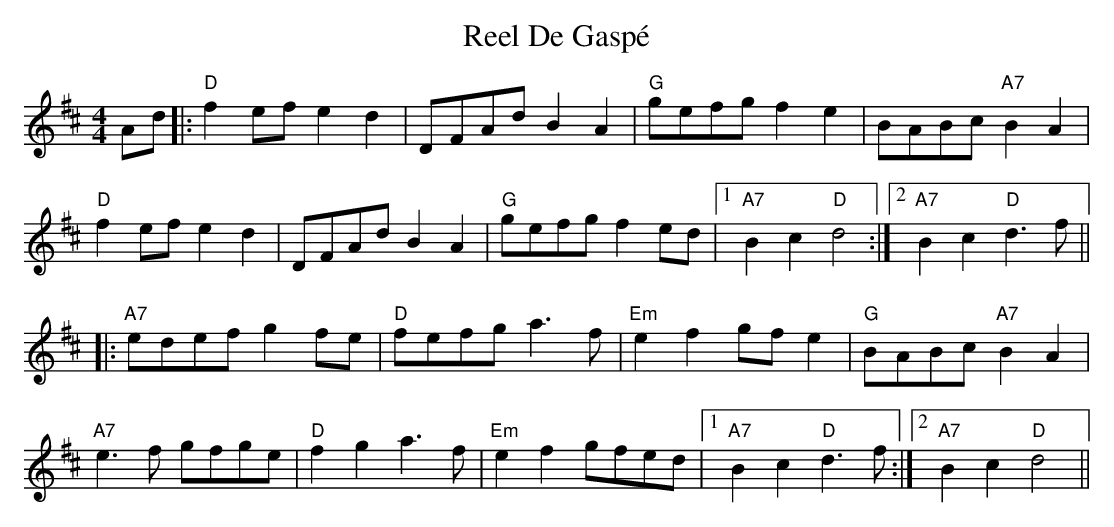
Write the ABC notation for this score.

X:1
T: Reel De Gaspé
M: 4/4
L: 1/8
K: Dmaj
Ad|:"D"f2ef e2d2|DFAd B2A2|"G"gefg f2e2|BABc "A7"B2A2|
"D"f2ef e2d2|DFAd B2A2|"G"gefg f2ed|1 "A7"B2c2 "D"d4:|2 "A7"B2c2 "D"d3f||
|:"A7"edef g2fe|"D"fefga3f|"Em"e2f2 gfe2|"G"BABc "A7"B2A2|
"A7"e3 f gfge|"D"f2g2a3f|"Em"e2f2 gfed|1 "A7"B2c2"D"d3f:|2 "A7"B2c2 "D"d4||
